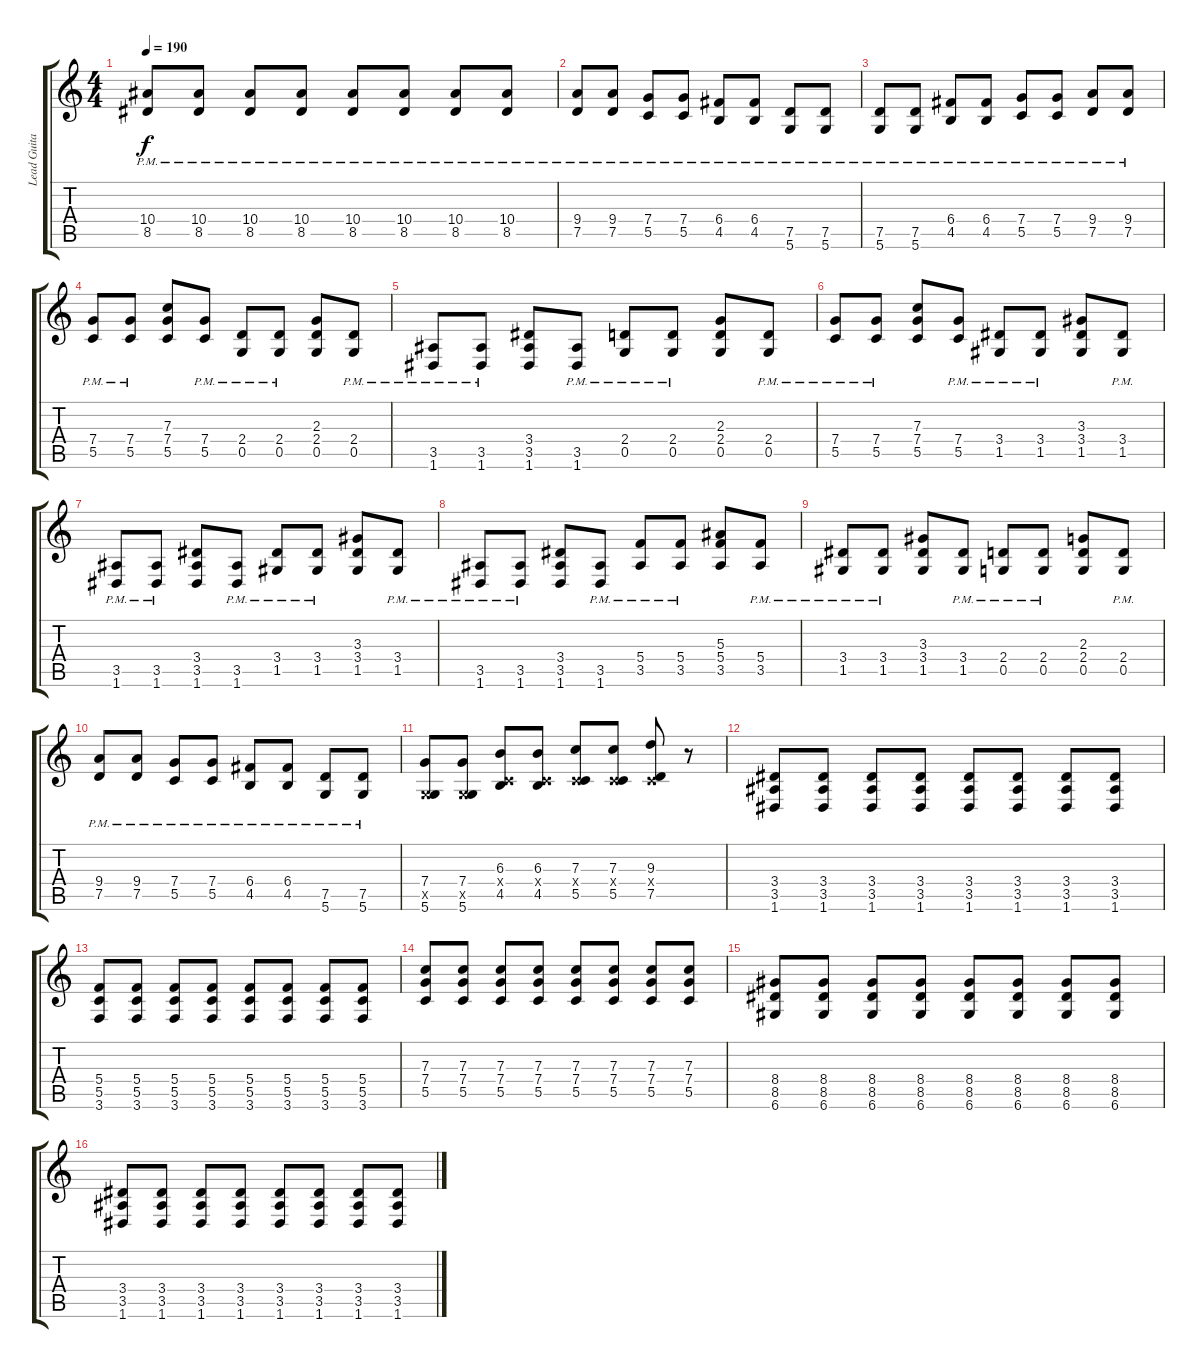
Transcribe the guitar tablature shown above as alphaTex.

\track ("Lead Guitar  " "Lead Guita") {instrument overdrivenguitar}
\staff {score tabs}
\tuning (D4 A3 F3 C3 G2 D2) {hide}
\ts (4 4)
\tempo 190
\clef g2
\ks c
(10.4{pm} 8.5{pm}).8{dy f} (10.4{pm} 8.5{pm}).8 (10.4{pm} 8.5{pm}).8 (10.4{pm} 8.5{pm}).8 (10.4{pm} 8.5{pm}).8 (10.4{pm} 8.5{pm}).8 (10.4{pm} 8.5{pm}).8 (10.4{pm} 8.5{pm}).8 |
(9.4{pm} 7.5{pm}).8 (9.4{pm} 7.5{pm}).8 (7.4{pm} 5.5{pm}).8 (7.4{pm} 5.5{pm}).8 (6.4{pm} 4.5{pm}).8 (6.4{pm} 4.5{pm}).8 (7.5{pm} 5.6{pm}).8 (7.5{pm} 5.6{pm}).8 |
(7.5{pm} 5.6{pm}).8 (7.5{pm} 5.6{pm}).8 (6.4{pm} 4.5{pm}).8 (6.4{pm} 4.5{pm}).8 (7.4{pm} 5.5{pm}).8 (7.4{pm} 5.5{pm}).8 (9.4{pm} 7.5{pm}).8 (9.4{pm} 7.5{pm}).8 |
(7.4{pm} 5.5{pm}).8 (7.4{pm} 5.5{pm}).8 (7.3 7.4 5.5).8 (7.4{pm} 5.5{pm}).8 (2.4{pm} 0.5{pm}).8 (2.4{pm} 0.5{pm}).8 (2.3 2.4 0.5).8 (2.4{pm} 0.5{pm}).8 |
(3.5{pm} 1.6{pm}).8 (3.5{pm} 1.6{pm}).8 (3.4 3.5 1.6).8 (3.5{pm} 1.6{pm}).8 (2.4{pm} 0.5{pm}).8 (2.4{pm} 0.5{pm}).8 (2.3 2.4 0.5).8 (2.4{pm} 0.5{pm}).8 |
(7.4{pm} 5.5{pm}).8 (7.4{pm} 5.5{pm}).8 (7.3 7.4 5.5).8 (7.4{pm} 5.5{pm}).8 (3.4{pm} 1.5{pm}).8 (3.4{pm} 1.5{pm}).8 (3.3 3.4 1.5).8 (3.4{pm} 1.5{pm}).8 |
(3.5{pm} 1.6{pm}).8 (3.5{pm} 1.6{pm}).8 (3.4 3.5 1.6).8 (3.5{pm} 1.6{pm}).8 (3.4{pm} 1.5{pm}).8 (3.4{pm} 1.5{pm}).8 (3.3 3.4 1.5).8 (3.4{pm} 1.5{pm}).8 |
(3.5{pm} 1.6{pm}).8 (3.5{pm} 1.6{pm}).8 (3.4 3.5 1.6).8 (3.5{pm} 1.6{pm}).8 (5.4{pm} 3.5{pm}).8 (5.4{pm} 3.5{pm}).8 (5.3 5.4 3.5).8 (5.4{pm} 3.5{pm}).8 |
(3.4{pm} 1.5{pm}).8 (3.4{pm} 1.5{pm}).8 (3.3 3.4 1.5).8 (3.4{pm} 1.5{pm}).8 (2.4{pm} 0.5{pm}).8 (2.4{pm} 0.5{pm}).8 (2.3 2.4 0.5).8 (2.4{pm} 0.5{pm}).8 |
(9.4{pm} 7.5{pm}).8 (9.4{pm} 7.5{pm}).8 (7.4{pm} 5.5{pm}).8 (7.4{pm} 5.5{pm}).8 (6.4{pm} 4.5{pm}).8 (6.4{pm} 4.5{pm}).8 (7.5{pm} 5.6{pm}).8 (7.5{pm} 5.6{pm}).8 |
(7.4 0.5{x} 5.6).8 (7.4 0.5{x} 5.6).8 (6.3 0.4{x} 4.5).8 (6.3 0.4{x} 4.5).8 (7.3 0.4{x} 5.5).8 (7.3 0.4{x} 5.5).8 (9.3 0.4{x} 7.5).8 r.8 |
(3.4 3.5 1.6).8 (3.4 3.5 1.6).8 (3.4 3.5 1.6).8 (3.4 3.5 1.6).8 (3.4 3.5 1.6).8 (3.4 3.5 1.6).8 (3.4 3.5 1.6).8 (3.4 3.5 1.6).8 |
(5.4 5.5 3.6).8 (5.4 5.5 3.6).8 (5.4 5.5 3.6).8 (5.4 5.5 3.6).8 (5.4 5.5 3.6).8 (5.4 5.5 3.6).8 (5.4 5.5 3.6).8 (5.4 5.5 3.6).8 |
(7.3 7.4 5.5).8 (7.3 7.4 5.5).8 (7.3 7.4 5.5).8 (7.3 7.4 5.5).8 (7.3 7.4 5.5).8 (7.3 7.4 5.5).8 (7.3 7.4 5.5).8 (7.3 7.4 5.5).8 |
(8.4 8.5 6.6).8 (8.4 8.5 6.6).8 (8.4 8.5 6.6).8 (8.4 8.5 6.6).8 (8.4 8.5 6.6).8 (8.4 8.5 6.6).8 (8.4 8.5 6.6).8 (8.4 8.5 6.6).8 |
(3.4 3.5 1.6).8 (3.4 3.5 1.6).8 (3.4 3.5 1.6).8 (3.4 3.5 1.6).8 (3.4 3.5 1.6).8 (3.4 3.5 1.6).8 (3.4 3.5 1.6).8 (3.4 3.5 1.6).8
